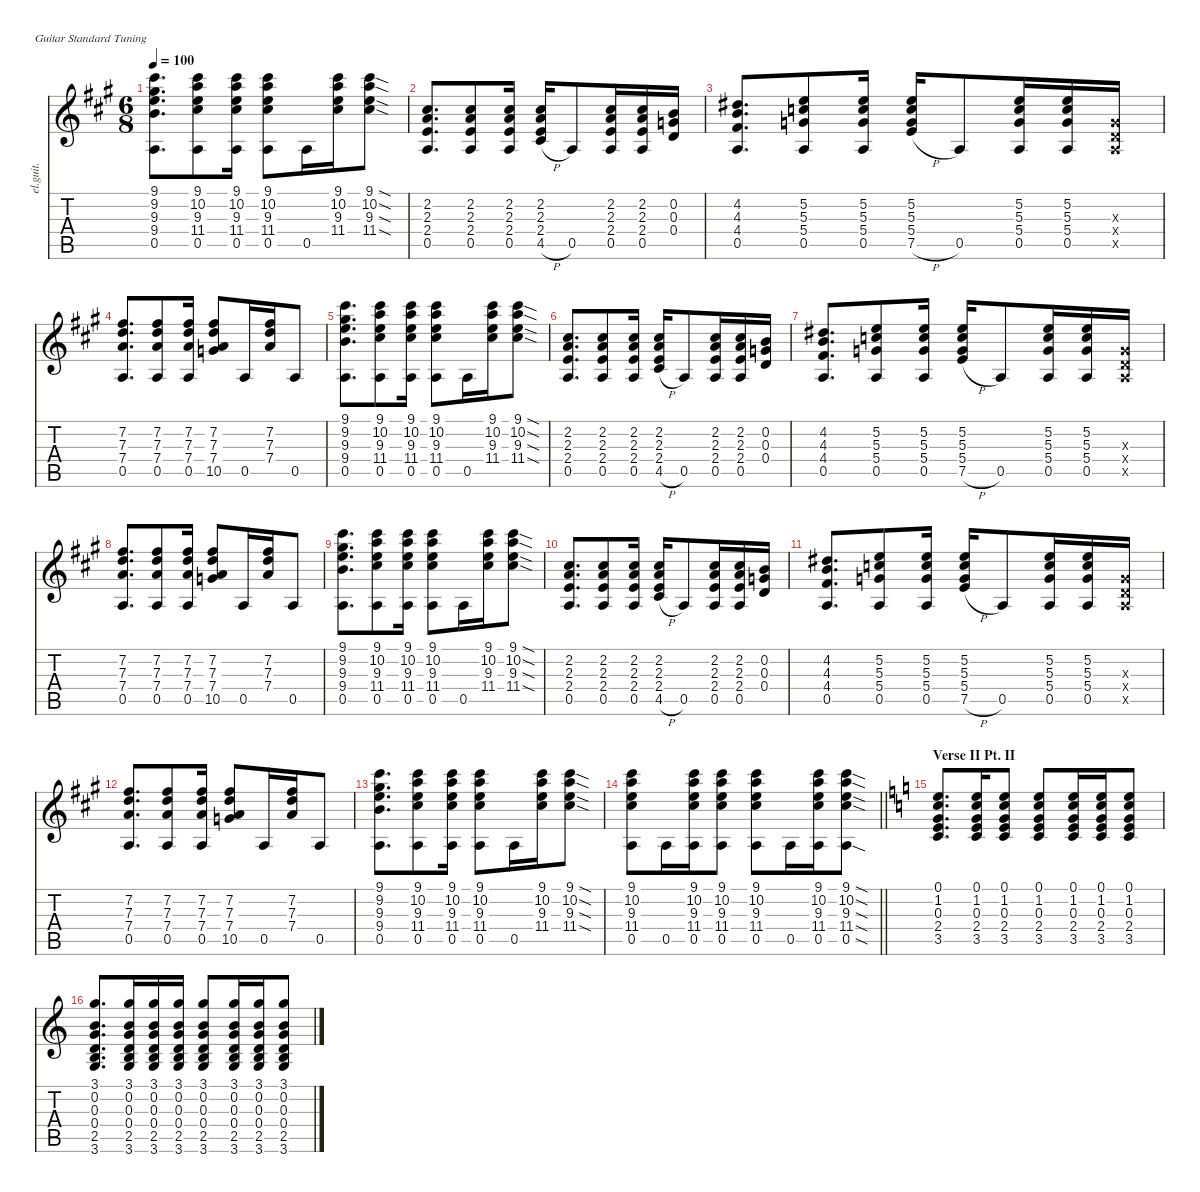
\defaultSystemsLayout 4
\hideDynamics
\bracketExtendMode nobrackets
\track ("Guitar - John Frusciante" "el.guit.") {instrument electricguitarclean}
\staff {score tabs}
\tuning (E4 B3 G3 D3 A2 E2)
\ts (6 8)
\tempo 100
\clef g2
\ks a
(9.1{acc #} 9.2{acc #} 9.3{acc forcenatural} 9.4{acc forcenatural} 0.5{acc forcenatural}).8{d dy f beam Down} (9.1{acc #} 10.2{acc forcenatural} 9.3{acc forcenatural} 11.4{acc #} 0.5{acc forcenatural}).8{beam Down} (9.1{acc #} 10.2{acc forcenatural} 9.3{acc forcenatural} 11.4{acc #} 0.5{acc forcenatural}).16{beam Down} (9.1{acc #} 10.2{acc forcenatural} 9.3{acc forcenatural} 11.4{acc #} 0.5{acc forcenatural}).8{beam Down} 0.5{acc forcenatural}.16{beam Down} (9.1{acc #} 10.2{acc forcenatural} 9.3{acc forcenatural} 11.4{acc #}).16{beam Down} (9.1{sod acc #} 10.2{sod acc forcenatural} 9.3{sod acc forcenatural} 11.4{sod acc #}).8{beam Down} |
(2.2{acc #} 2.3{acc forcenatural} 2.4{acc forcenatural} 0.5{acc forcenatural}).8{d beam Up} (2.2{acc #} 2.3{acc forcenatural} 2.4{acc forcenatural} 0.5{acc forcenatural}).8{beam Up} (2.2{acc #} 2.3{acc forcenatural} 2.4{acc forcenatural} 0.5{acc forcenatural}).16{beam Up} (2.2{acc #} 2.3{acc forcenatural} 2.4{acc forcenatural} 4.5{h acc #}).16{beam Up} 0.5{acc forcenatural}.8{beam Up} (2.2{acc #} 2.3{acc forcenatural} 2.4{acc forcenatural} 0.5{acc forcenatural}).16{beam Up} (2.2{acc #} 2.3{acc forcenatural} 2.4{acc forcenatural} 0.5{acc forcenatural}).16{beam Up} (0.2{acc forcenatural} 0.3{acc forcenatural} 0.4{acc forcenatural}).16{beam Up} |
(4.2{acc #} 4.3{acc forcenatural} 4.4{acc #} 0.5{acc forcenatural}).8{d beam Up} (5.2{acc forcenatural} 5.3{acc forcenatural} 5.4{acc forcenatural} 0.5{acc forcenatural}).8{beam Up} (5.2{acc forcenatural} 5.3{acc forcenatural} 5.4{acc forcenatural} 0.5{acc forcenatural}).16{beam Up} (5.2{acc forcenatural} 5.3{acc forcenatural} 5.4{acc forcenatural} 7.5{h acc forcenatural}).16{beam Up} 0.5{acc forcenatural}.8{beam Up} (5.2{acc forcenatural} 5.3{acc forcenatural} 5.4{acc forcenatural} 0.5{acc forcenatural}).16{beam Up} (5.2{acc forcenatural} 5.3{acc forcenatural} 5.4{acc forcenatural} 0.5{acc forcenatural}).16{beam Up} (0.3{x acc forcenatural} 0.4{x acc forcenatural} 0.5{x acc forcenatural}).16{beam Up} |
(7.2{acc #} 7.3{acc forcenatural} 7.4{acc forcenatural} 0.5{acc forcenatural}).8{d beam Up} (7.2{acc #} 7.3{acc forcenatural} 7.4{acc forcenatural} 0.5{acc forcenatural}).8{beam Up} (7.2{acc #} 7.3{acc forcenatural} 7.4{acc forcenatural} 0.5{acc forcenatural}).16{beam Up} (7.2{acc #} 7.3{acc forcenatural} 7.4{acc forcenatural} 10.5{acc forcenatural}).8{beam Up} 0.5{acc forcenatural}.16{beam Up} (7.2{acc #} 7.3{acc forcenatural} 7.4{acc forcenatural}).16{beam Up} 0.5{acc forcenatural}.8{beam Up} |
(9.1{acc #} 9.2{acc #} 9.3{acc forcenatural} 9.4{acc forcenatural} 0.5{acc forcenatural}).8{d beam Down} (9.1{acc #} 10.2{acc forcenatural} 9.3{acc forcenatural} 11.4{acc #} 0.5{acc forcenatural}).8{beam Down} (9.1{acc #} 10.2{acc forcenatural} 9.3{acc forcenatural} 11.4{acc #} 0.5{acc forcenatural}).16{beam Down} (9.1{acc #} 10.2{acc forcenatural} 9.3{acc forcenatural} 11.4{acc #} 0.5{acc forcenatural}).8{beam Down} 0.5{acc forcenatural}.16{beam Down} (9.1{acc #} 10.2{acc forcenatural} 9.3{acc forcenatural} 11.4{acc #}).16{beam Down} (9.1{sod acc #} 10.2{sod acc forcenatural} 9.3{sod acc forcenatural} 11.4{sod acc #}).8{beam Down} |
(2.2{acc #} 2.3{acc forcenatural} 2.4{acc forcenatural} 0.5{acc forcenatural}).8{d beam Up} (2.2{acc #} 2.3{acc forcenatural} 2.4{acc forcenatural} 0.5{acc forcenatural}).8{beam Up} (2.2{acc #} 2.3{acc forcenatural} 2.4{acc forcenatural} 0.5{acc forcenatural}).16{beam Up} (2.2{acc #} 2.3{acc forcenatural} 2.4{acc forcenatural} 4.5{h acc #}).16{beam Up} 0.5{acc forcenatural}.8{beam Up} (2.2{acc #} 2.3{acc forcenatural} 2.4{acc forcenatural} 0.5{acc forcenatural}).16{beam Up} (2.2{acc #} 2.3{acc forcenatural} 2.4{acc forcenatural} 0.5{acc forcenatural}).16{beam Up} (0.2{acc forcenatural} 0.3{acc forcenatural} 0.4{acc forcenatural}).16{beam Up} |
(4.2{acc #} 4.3{acc forcenatural} 4.4{acc #} 0.5{acc forcenatural}).8{d beam Up} (5.2{acc forcenatural} 5.3{acc forcenatural} 5.4{acc forcenatural} 0.5{acc forcenatural}).8{beam Up} (5.2{acc forcenatural} 5.3{acc forcenatural} 5.4{acc forcenatural} 0.5{acc forcenatural}).16{beam Up} (5.2{acc forcenatural} 5.3{acc forcenatural} 5.4{acc forcenatural} 7.5{h acc forcenatural}).16{beam Up} 0.5{acc forcenatural}.8{beam Up} (5.2{acc forcenatural} 5.3{acc forcenatural} 5.4{acc forcenatural} 0.5{acc forcenatural}).16{beam Up} (5.2{acc forcenatural} 5.3{acc forcenatural} 5.4{acc forcenatural} 0.5{acc forcenatural}).16{beam Up} (0.3{x acc forcenatural} 0.4{x acc forcenatural} 0.5{x acc forcenatural}).16{beam Up} |
(7.2{acc #} 7.3{acc forcenatural} 7.4{acc forcenatural} 0.5{acc forcenatural}).8{d beam Up} (7.2{acc #} 7.3{acc forcenatural} 7.4{acc forcenatural} 0.5{acc forcenatural}).8{beam Up} (7.2{acc #} 7.3{acc forcenatural} 7.4{acc forcenatural} 0.5{acc forcenatural}).16{beam Up} (7.2{acc #} 7.3{acc forcenatural} 7.4{acc forcenatural} 10.5{acc forcenatural}).8{beam Up} 0.5{acc forcenatural}.16{beam Up} (7.2{acc #} 7.3{acc forcenatural} 7.4{acc forcenatural}).16{beam Up} 0.5{acc forcenatural}.8{beam Up} |
(9.1{acc #} 9.2{acc #} 9.3{acc forcenatural} 9.4{acc forcenatural} 0.5{acc forcenatural}).8{d beam Down} (9.1{acc #} 10.2{acc forcenatural} 9.3{acc forcenatural} 11.4{acc #} 0.5{acc forcenatural}).8{beam Down} (9.1{acc #} 10.2{acc forcenatural} 9.3{acc forcenatural} 11.4{acc #} 0.5{acc forcenatural}).16{beam Down} (9.1{acc #} 10.2{acc forcenatural} 9.3{acc forcenatural} 11.4{acc #} 0.5{acc forcenatural}).8{beam Down} 0.5{acc forcenatural}.16{beam Down} (9.1{acc #} 10.2{acc forcenatural} 9.3{acc forcenatural} 11.4{acc #}).16{beam Down} (9.1{sod acc #} 10.2{sod acc forcenatural} 9.3{sod acc forcenatural} 11.4{sod acc #}).8{beam Down} |
(2.2{acc #} 2.3{acc forcenatural} 2.4{acc forcenatural} 0.5{acc forcenatural}).8{d beam Up} (2.2{acc #} 2.3{acc forcenatural} 2.4{acc forcenatural} 0.5{acc forcenatural}).8{beam Up} (2.2{acc #} 2.3{acc forcenatural} 2.4{acc forcenatural} 0.5{acc forcenatural}).16{beam Up} (2.2{acc #} 2.3{acc forcenatural} 2.4{acc forcenatural} 4.5{h acc #}).16{beam Up} 0.5{acc forcenatural}.8{beam Up} (2.2{acc #} 2.3{acc forcenatural} 2.4{acc forcenatural} 0.5{acc forcenatural}).16{beam Up} (2.2{acc #} 2.3{acc forcenatural} 2.4{acc forcenatural} 0.5{acc forcenatural}).16{beam Up} (0.2{acc forcenatural} 0.3{acc forcenatural} 0.4{acc forcenatural}).16{beam Up} |
(4.2{acc #} 4.3{acc forcenatural} 4.4{acc #} 0.5{acc forcenatural}).8{d beam Up} (5.2{acc forcenatural} 5.3{acc forcenatural} 5.4{acc forcenatural} 0.5{acc forcenatural}).8{beam Up} (5.2{acc forcenatural} 5.3{acc forcenatural} 5.4{acc forcenatural} 0.5{acc forcenatural}).16{beam Up} (5.2{acc forcenatural} 5.3{acc forcenatural} 5.4{acc forcenatural} 7.5{h acc forcenatural}).16{beam Up} 0.5{acc forcenatural}.8{beam Up} (5.2{acc forcenatural} 5.3{acc forcenatural} 5.4{acc forcenatural} 0.5{acc forcenatural}).16{beam Up} (5.2{acc forcenatural} 5.3{acc forcenatural} 5.4{acc forcenatural} 0.5{acc forcenatural}).16{beam Up} (0.3{x acc forcenatural} 0.4{x acc forcenatural} 0.5{x acc forcenatural}).16{beam Up} |
(7.2{acc #} 7.3{acc forcenatural} 7.4{acc forcenatural} 0.5{acc forcenatural}).8{d beam Up} (7.2{acc #} 7.3{acc forcenatural} 7.4{acc forcenatural} 0.5{acc forcenatural}).8{beam Up} (7.2{acc #} 7.3{acc forcenatural} 7.4{acc forcenatural} 0.5{acc forcenatural}).16{beam Up} (7.2{acc #} 7.3{acc forcenatural} 7.4{acc forcenatural} 10.5{acc forcenatural}).8{beam Up} 0.5{acc forcenatural}.16{beam Up} (7.2{acc #} 7.3{acc forcenatural} 7.4{acc forcenatural}).16{beam Up} 0.5{acc forcenatural}.8{beam Up} |
(9.1{acc #} 9.2{acc #} 9.3{acc forcenatural} 9.4{acc forcenatural} 0.5{acc forcenatural}).8{d beam Down} (9.1{acc #} 10.2{acc forcenatural} 9.3{acc forcenatural} 11.4{acc #} 0.5{acc forcenatural}).8{beam Down} (9.1{acc #} 10.2{acc forcenatural} 9.3{acc forcenatural} 11.4{acc #} 0.5{acc forcenatural}).16{beam Down} (9.1{acc #} 10.2{acc forcenatural} 9.3{acc forcenatural} 11.4{acc #} 0.5{acc forcenatural}).8{beam Down} 0.5{acc forcenatural}.16{beam Down} (9.1{acc #} 10.2{acc forcenatural} 9.3{acc forcenatural} 11.4{acc #}).16{beam Down} (9.1{sod acc #} 10.2{sod acc forcenatural} 9.3{sod acc forcenatural} 11.4{sod acc #}).8{beam Down} |
\barLineRight lightlight
(9.1{acc #} 10.2{acc forcenatural} 9.3{acc forcenatural} 11.4{acc #} 0.5{acc forcenatural}).8{beam Down} 0.5{acc forcenatural}.16{beam Down} (9.1{acc #} 10.2{acc forcenatural} 9.3{acc forcenatural} 11.4{acc #} 0.5{acc forcenatural}).16{beam Down} (9.1{acc #} 10.2{acc forcenatural} 9.3{acc forcenatural} 11.4{acc #} 0.5{acc forcenatural}).8{beam Down} (9.1{acc #} 10.2{acc forcenatural} 9.3{acc forcenatural} 11.4{acc #} 0.5{acc forcenatural}).8{beam Down} 0.5{acc forcenatural}.16{beam Down} (9.1{acc #} 10.2{acc forcenatural} 9.3{acc forcenatural} 11.4{acc #} 0.5{acc forcenatural}).16{beam Down} (9.1{sod acc #} 10.2{sod acc forcenatural} 9.3{sod acc forcenatural} 11.4{sod acc #} 0.5{sod acc forcenatural}).8{beam Down} |
\section ("" "Verse II Pt. II")
\ks c
(0.1 1.2 0.3 2.4 3.5).8{d beam Up} (0.1 1.2 0.3 2.4 3.5).16{beam Up} (0.1 1.2 0.3 2.4 3.5).8{beam Up} (0.1 1.2 0.3 2.4 3.5).8{beam Up} (0.1 1.2 0.3 2.4 3.5).16{beam Up} (0.1 1.2 0.3 2.4 3.5).16{beam Up} (0.1 1.2 0.3 2.4 3.5).8{beam Up} |
(3.1 0.2 0.3 0.4 2.5 3.6).8{d beam Up} (3.1 0.2 0.3 0.4 2.5 3.6).16{beam Up} (3.1 0.2 0.3 0.4 2.5 3.6).16{beam Up} (3.1 0.2 0.3 0.4 2.5 3.6).16{beam Up} (3.1 0.2 0.3 0.4 2.5 3.6).8{beam Up} (3.1 0.2 0.3 0.4 2.5 3.6).16{beam Up} (3.1 0.2 0.3 0.4 2.5 3.6).16{beam Up} (3.1 0.2 0.3 0.4 2.5 3.6).8{beam Up}
